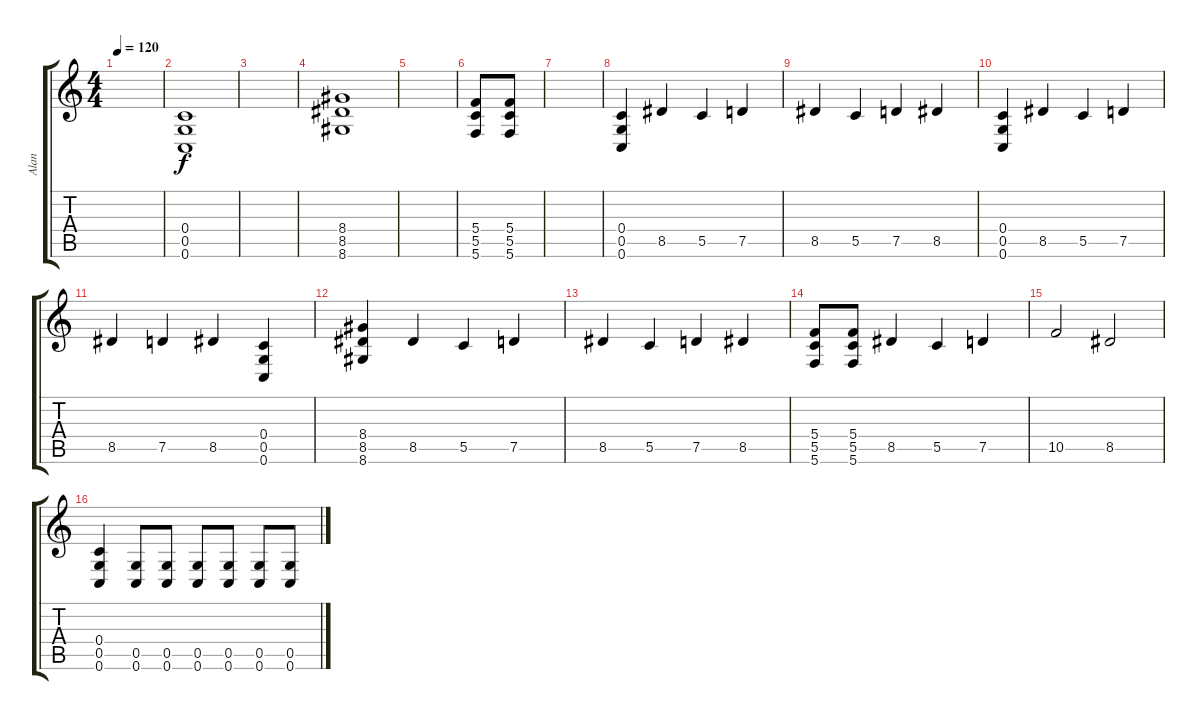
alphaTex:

\track ("Alan" "Alan") {instrument overdrivenguitar}
\staff {score tabs}
\tuning (D4 A3 F3 C3 G2 C2) {hide}
\ts (4 4)
\tempo 120
\clef g2
\ks c
|
(0.4 0.5 0.6).1 |
|
(8.4 8.5 8.6).1 |
|
(5.4 5.5 5.6).8 (5.4 5.5 5.6).8 |
|
(0.4 0.5 0.6).4 8.5.4 5.5.4 7.5.4 |
8.5.4 5.5.4 7.5.4 8.5.4 |
(0.4 0.5 0.6).4 8.5.4 5.5.4 7.5.4 |
8.5.4 7.5.4 8.5.4 (0.4 0.5 0.6).4 |
(8.4 8.5 8.6).4 8.5.4 5.5.4 7.5.4 |
8.5.4 5.5.4 7.5.4 8.5.4 |
(5.4 5.5 5.6).8 (5.4 5.5 5.6).8 8.5.4 5.5.4 7.5.4 |
10.5.2 8.5.2 |
(0.4 0.5 0.6).4 (0.5 0.6).8 (0.5 0.6).8 (0.5 0.6).8 (0.5 0.6).8 (0.5 0.6).8 (0.5 0.6).8
